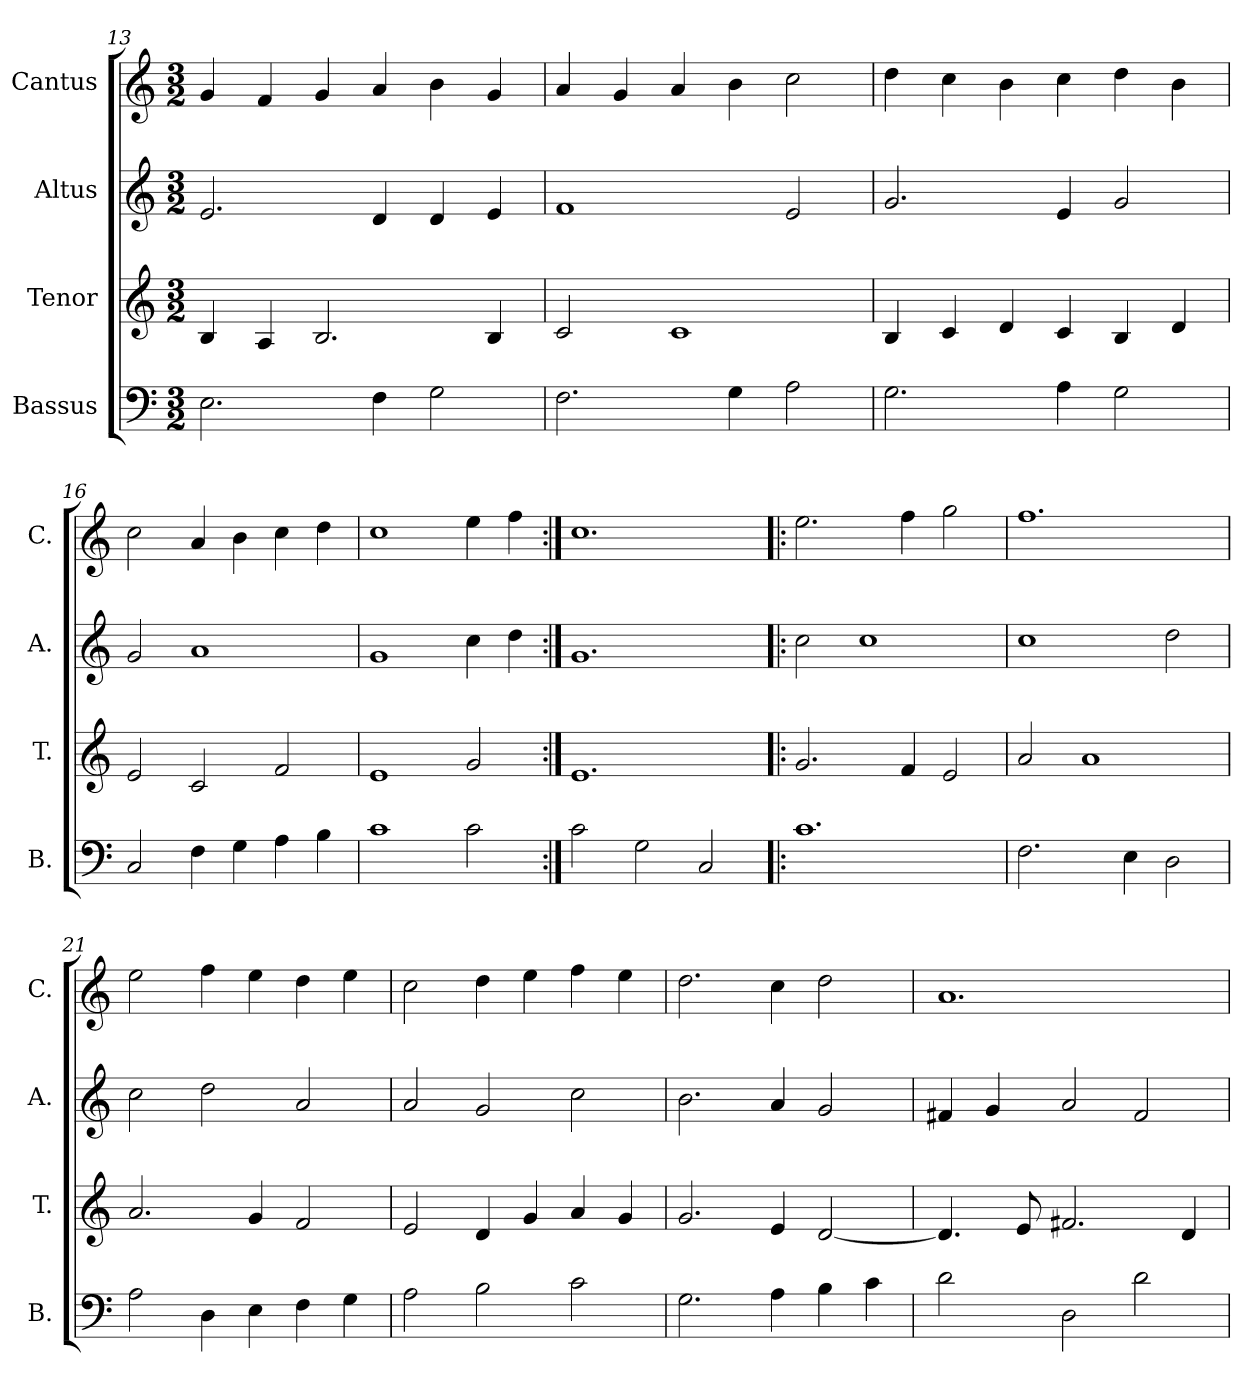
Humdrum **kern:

**kern	**kern	**kern	**kern
*part4	*part3	*part2	*part1
*staff4	*staff3	*staff2	*staff1
*I"Bassus	*I"Tenor	*I"Altus	*I"Cantus
*I'B.	*I'T.	*I'A.	*I'C.
*clefF4	*clefG2	*clefG2	*clefG2
*k[]	*k[]	*k[]	*k[]
*C:	*C:	*C:	*C:
*M3/2	*M3/2	*M3/2	*M3/2
=13	=13	=13	=13
2.E\	4B/	2.e/	4g/
.	4A/	.	4f/
.	2.B/	.	4g/
4F\	.	4d/	4a/
2G\	.	4d/	4b\
.	4B/	4e/	4g/
=14	=14	=14	=14
2.F\	2c/	1f/	4a/
.	.	.	4g/
.	1c/	.	4a/
4G\	.	.	4b\
2A\	.	2e/	2cc\
=15	=15	=15	=15
2.G\	4B/	2.g/	4dd\
.	4c/	.	4cc\
.	4d/	.	4b\
4A\	4c/	4e/	4cc\
2G\	4B/	2g/	4dd\
.	4d/	.	4b\
=16	=16	=16	=16
2C/	2e/	2g/	2cc\
4F\	2c/	1a/	4a/
4G\	.	.	4b\
4A\	2f/	.	4cc\
4B\	.	.	4dd\
=17	=17	=17	=17
1c\	1e/	1g/	1cc\
2c\	2g/	4cc\	4ee\
.	.	4dd\	4ff\
!!LO:LB:g=z
=18:|!	=18:|!	=18:|!	=18:|!
2c\	1.e/	1.g/	1.cc\
2G\	.	.	.
2C/	.	.	.
=19!|:	=19!|:	=19!|:	=19!|:
1.c\	2.g/	2cc\	2.ee\
.	.	1cc\	.
.	4f/	.	4ff\
.	2e/	.	2gg\
=20	=20	=20	=20
2.F\	2a/	1cc\	1.ff\
.	1a/	.	.
4E\	.	.	.
2D\	.	2dd\	.
=21	=21	=21	=21
2A\	2.a/	2cc\	2ee\
4D\	.	2dd\	4ff\
4E\	4g/	.	4ee\
4F\	2f/	2a/	4dd\
4G\	.	.	4ee\
=22	=22	=22	=22
2A\	2e/	2a/	2cc\
2B\	4d/	2g/	4dd\
.	4g/	.	4ee\
2c\	4a/	2cc\	4ff\
.	4g/	.	4ee\
=23	=23	=23	=23
2.G\	2.g/	2.b\	2.dd\
4A\	4e/	4a/	4cc\
4B\	[2d/	2g/	2dd\
4c\	.	.	.
=24	=24	=24	=24
2d\	4.d/]	4f#X/	1.a/
.	.	4g/	.
.	8e/	.	.
2D\	2.f#X/	2a/	.
2d\	.	2f#/	.
.	4d/	.	.
=	=	=	=
*-	*-	*-	*-
